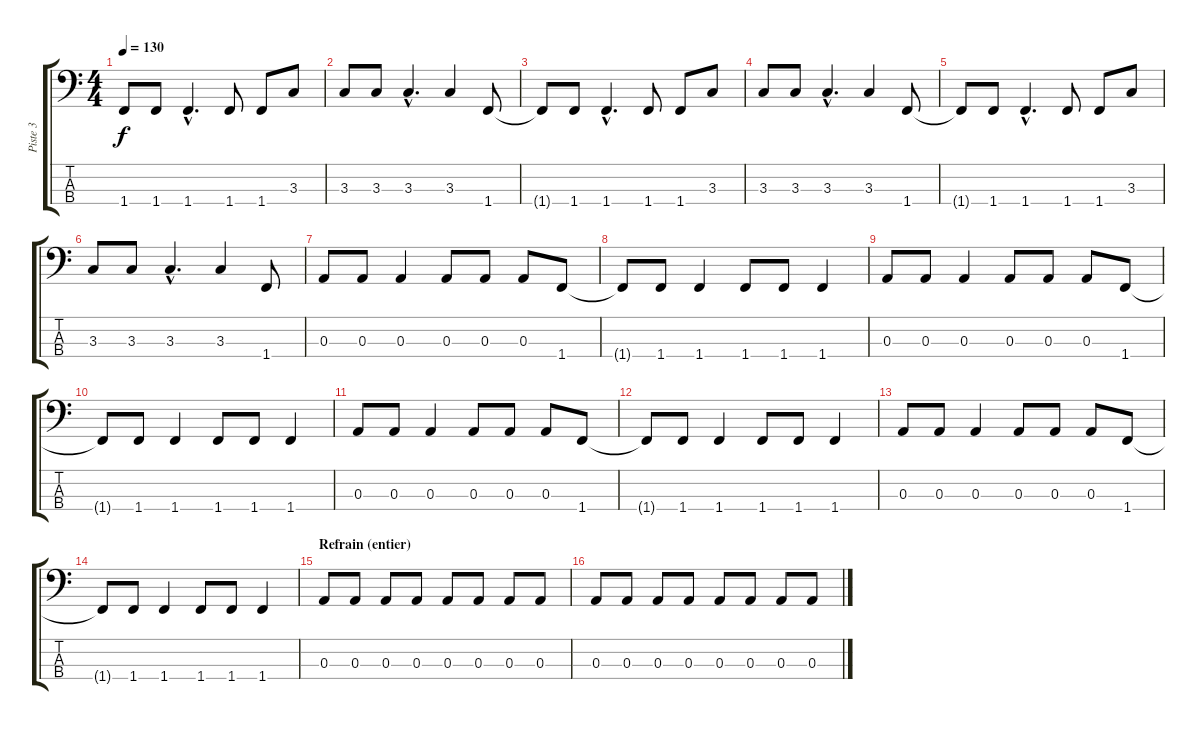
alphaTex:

\track ("Piste 3" "Piste 3") {instrument electricbassfinger}
\staff {score tabs}
\tuning (G2 D2 A1 E1) {hide}
\ts (4 4)
\tempo 130
\clef f4
\ks c
1.4{t}.8{dy f} 1.4.8 1.4{hac}.4{d} 1.4.8 1.4.8 3.3.8 |
3.3.8 3.3.8 3.3{hac}.4{d} 3.3.4 1.4.8 |
1.4{t}.8 1.4.8 1.4{hac}.4{d} 1.4.8 1.4.8 3.3.8 |
3.3.8 3.3.8 3.3{hac}.4{d} 3.3.4 1.4.8 |
1.4{t}.8 1.4.8 1.4{hac}.4{d} 1.4.8 1.4.8 3.3.8 |
3.3.8 3.3.8 3.3{hac}.4{d} 3.3.4 1.4.8 |
0.3.8 0.3.8 0.3.4 0.3.8 0.3.8 0.3.8 1.4.8 |
1.4{t}.8 1.4.8 1.4.4 1.4.8 1.4.8 1.4.4 |
0.3.8 0.3.8 0.3.4 0.3.8 0.3.8 0.3.8 1.4.8 |
1.4{t}.8 1.4.8 1.4.4 1.4.8 1.4.8 1.4.4 |
0.3.8 0.3.8 0.3.4 0.3.8 0.3.8 0.3.8 1.4.8 |
1.4{t}.8 1.4.8 1.4.4 1.4.8 1.4.8 1.4.4 |
0.3.8 0.3.8 0.3.4 0.3.8 0.3.8 0.3.8 1.4.8 |
1.4{t}.8 1.4.8 1.4.4 1.4.8 1.4.8 1.4.4 |
\section ("" "Refrain (entier)")
0.3.8 0.3.8 0.3.8 0.3.8 0.3.8 0.3.8 0.3.8 0.3.8 |
0.3.8 0.3.8 0.3.8 0.3.8 0.3.8 0.3.8 0.3.8 0.3.8
